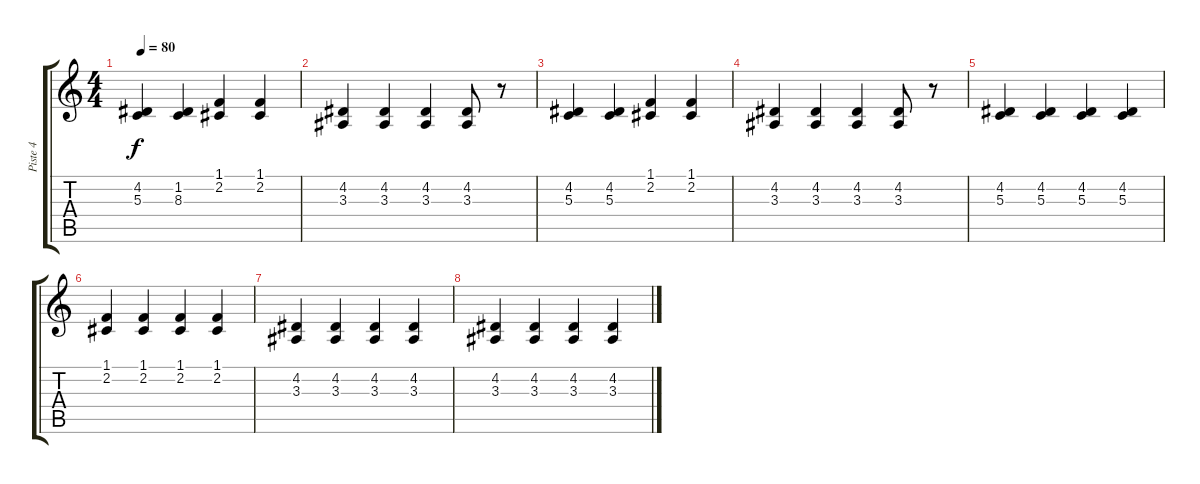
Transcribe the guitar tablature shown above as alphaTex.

\track ("Piste 4" "Piste 4") {instrument voiceoohs}
\staff {score tabs}
\tuning (E4 B3 G3 D3 A2 E2) {hide}
\ts (4 4)
\tempo 80
\clef g2
\ks c
(4.2 5.3).4{dy f} (1.2 8.3).4 (1.1 2.2).4 (1.1 2.2).4 |
(4.2 3.3).4 (4.2 3.3).4 (4.2 3.3).4 (4.2 3.3).8 r.8 |
(4.2 5.3).4 (4.2 5.3).4 (1.1 2.2).4 (1.1 2.2).4 |
(4.2 3.3).4 (4.2 3.3).4 (4.2 3.3).4 (4.2 3.3).8 r.8 |
(4.2 5.3).4 (4.2 5.3).4 (4.2 5.3).4 (4.2 5.3).4 |
(1.1 2.2).4 (1.1 2.2).4 (1.1 2.2).4 (1.1 2.2).4 |
(4.2 3.3).4 (4.2 3.3).4 (4.2 3.3).4 (4.2 3.3).4 |
(4.2 3.3).4 (4.2 3.3).4 (4.2 3.3).4 (4.2 3.3).4
